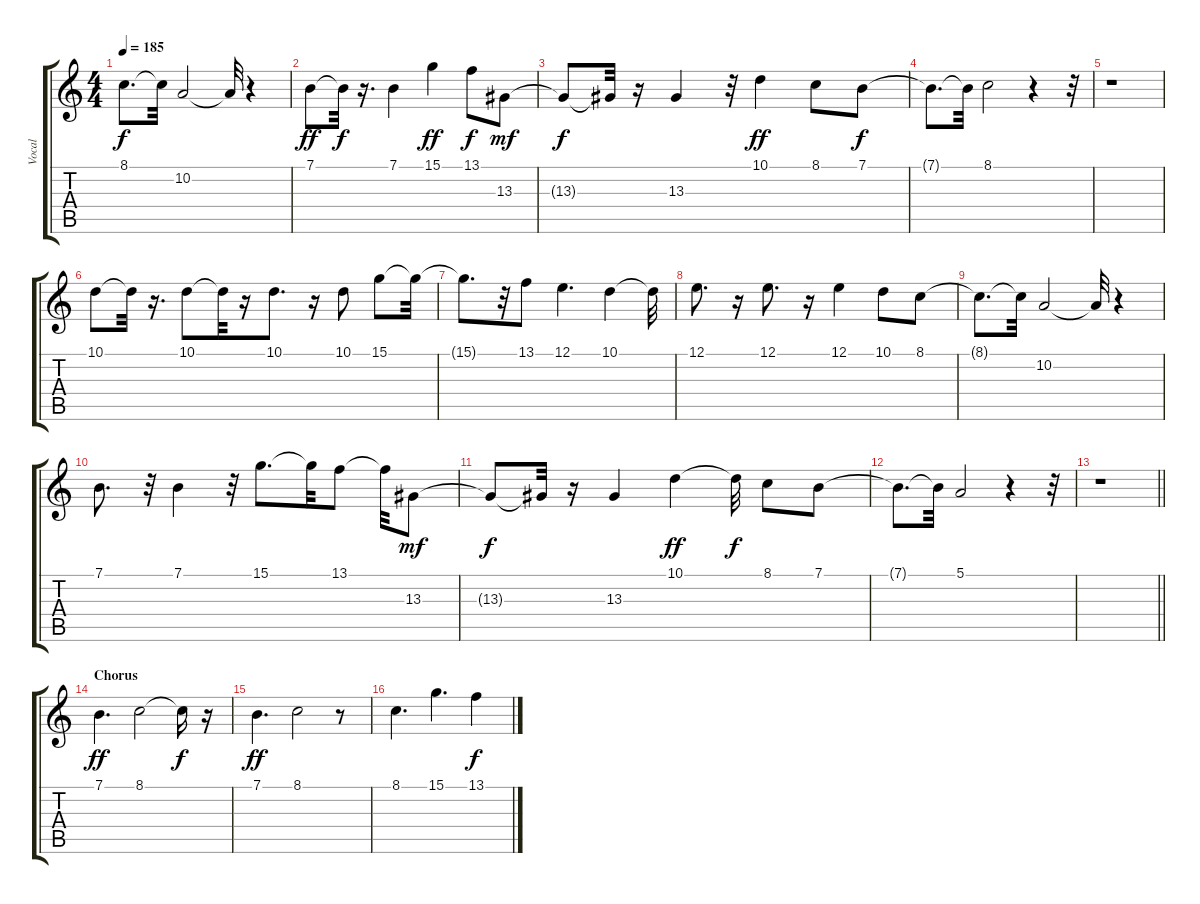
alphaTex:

\track ("Vocal" "Vocal") {instrument flute}
\staff {score tabs}
\tuning (E4 B3 G3 D3 A2 E2) {hide}
\ts (4 4)
\tempo 185
\clef g2
\ks c
8.1{t}.8{d dy f} 8.1{t}.32 10.2.2 10.2{t}.32 r.4 |
7.1.8{dy ff} 7.1{t}.32{dy f} r.16{d} 7.1.4 15.1.4{dy ff} 13.1.8{dy f} 13.3.8{dy mf} |
13.3{t}.8{dy f} 13.3{t}.32 r.16 13.3.4 r.32 10.1.4{dy ff} 8.1.8 7.1.8{dy f} |
7.1{t}.8{d} 7.1{t}.32 8.1.2 r.4 r.32 |
r.1 |
10.1.8 10.1{t}.32 r.16{d} 10.1.8 10.1{t}.32 r.16 10.1.8{d} r.16 10.1.8 15.1.8 15.1{t}.32 |
15.1{t}.8{d} r.32 13.1.8 12.1.4{d} 10.1.4 10.1{t}.32 |
12.1.8{d} r.16 12.1.8{d} r.16 12.1.4 10.1.8 8.1.8 |
8.1{t}.8{d} 8.1{t}.32 10.2.2 10.2{t}.32 r.4 |
7.1.8{d} r.32 7.1.4 r.32 15.1.8{d} 15.1{t}.32 13.1.8 13.1{t}.32 13.3.8{dy mf} |
13.3{t}.8{dy f} 13.3{t}.32 r.16 13.3.4 10.1.4{dy ff} 10.1{t}.32{dy f} 8.1.8 7.1.8 |
7.1{t}.8{d} 7.1{t}.32 5.1.2 r.4 r.32 |
\barLineRight lightlight
r.1 |
\section ("" "Chorus")
7.1.4{d dy ff} 8.1.2 8.1{t}.16{dy f} r.16 |
7.1.4{d dy ff} 8.1.2 r.8 |
8.1.4{d} 15.1.4{d} 13.1.4{dy f}
